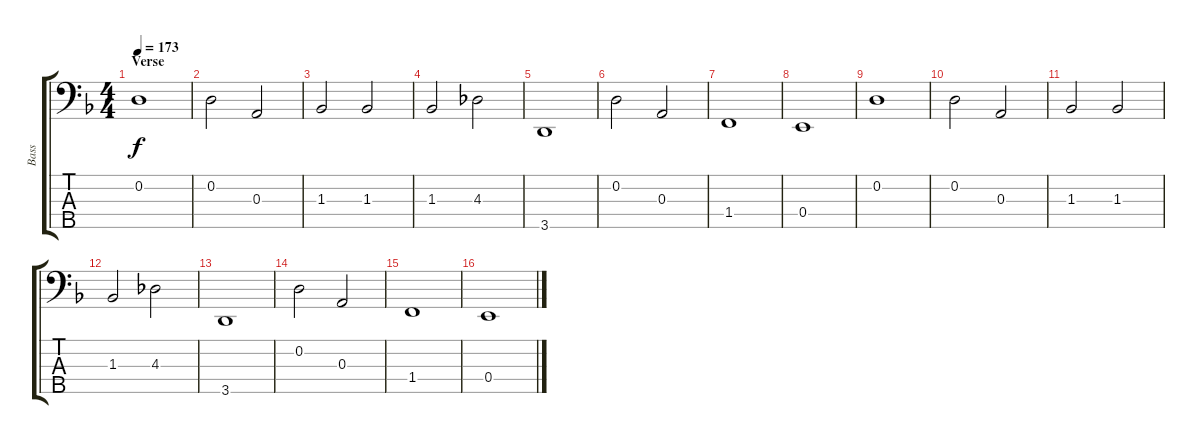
\track ("Bass" "Bass") {instrument electricbasspick}
\staff {score tabs}
\tuning (G2 D2 A1 E1 B0) {hide}
\ts (4 4)
\section ("" "Verse")
\tempo 173
\clef f4
\ks dminor
0.2.1{dy f} |
0.2.2 0.3.2 |
1.3.2 1.3.2 |
1.3.2 4.3.2 |
3.5.1 |
0.2.2 0.3.2 |
1.4.1 |
0.4.1 |
0.2.1 |
0.2.2 0.3.2 |
1.3.2 1.3.2 |
1.3.2 4.3.2 |
3.5.1 |
0.2.2 0.3.2 |
1.4.1 |
0.4.1
